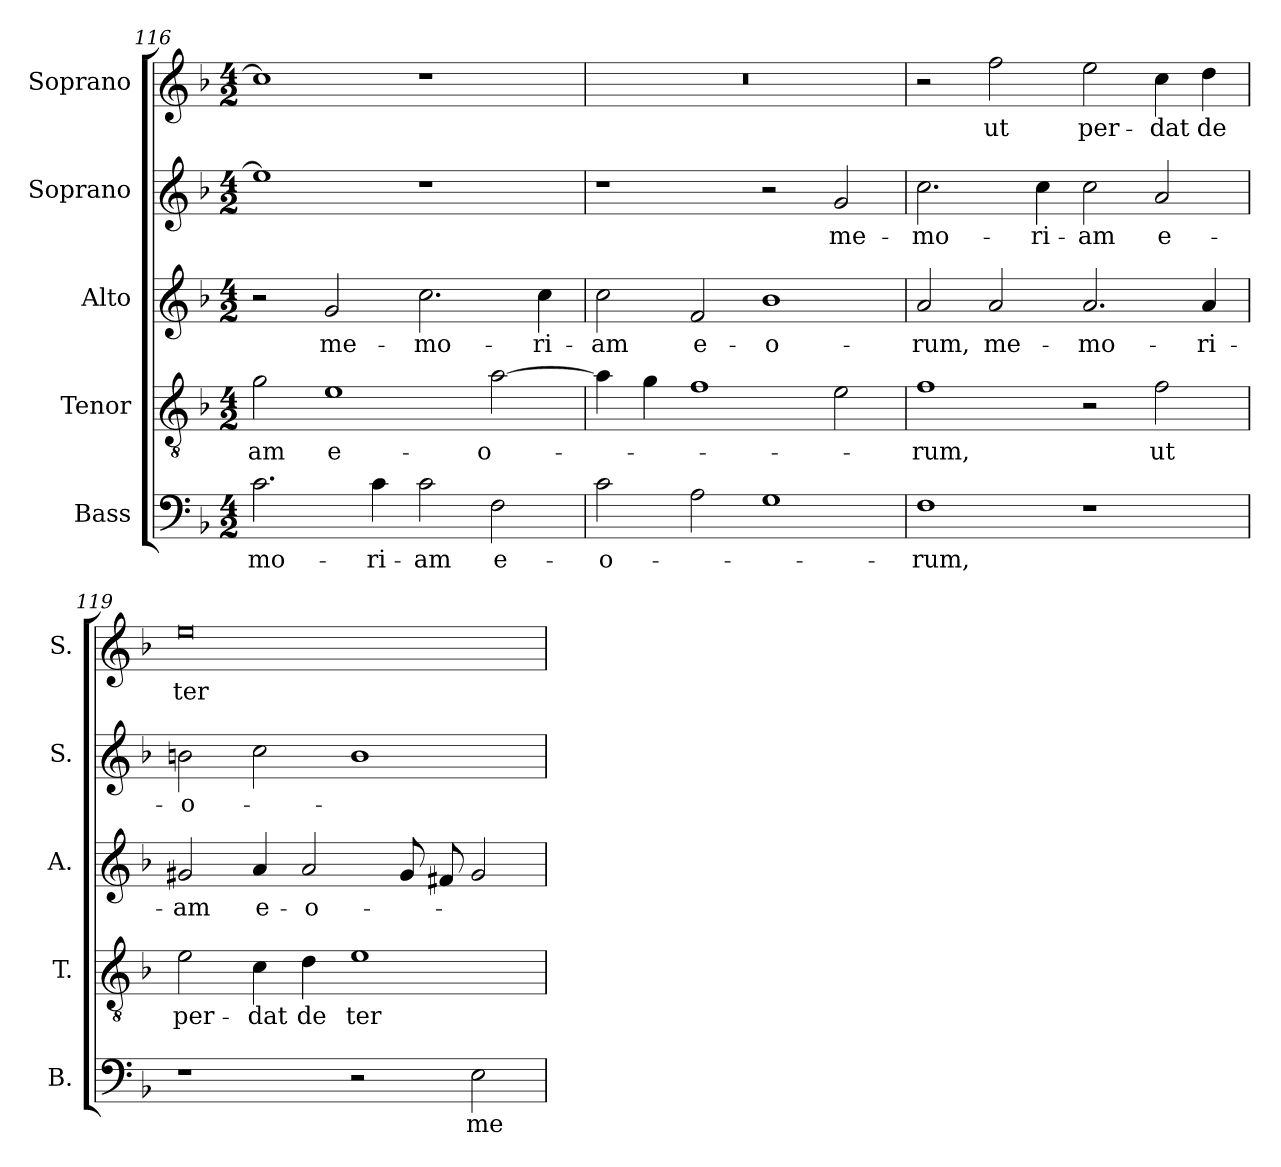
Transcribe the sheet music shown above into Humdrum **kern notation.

**kern	**text	**kern	**text	**kern	**text	**kern	**text	**kern	**text
*part5	*part5	*part4	*part4	*part3	*part3	*part2	*part2	*part1	*part1
*staff5	*staff5	*staff4	*staff4	*staff3	*staff3	*staff2	*staff2	*staff1	*staff1
*I"Bass	*	*I"Tenor	*	*I"Alto	*	*I"Soprano	*	*I"Soprano	*
*I'B.	*	*I'T.	*	*I'A.	*	*I'S.	*	*I'S.	*
*clefF4	*	*clefGv2	*	*clefG2	*	*clefG2	*	*clefG2	*
*	*	*ITrd7c12	*	*	*	*	*	*	*
*k[b-]	*	*k[b-]	*	*k[b-]	*	*k[b-]	*	*k[b-]	*
*F:	*	*F:	*	*F:	*	*F:	*	*F:	*
*M4/2	*	*M4/2	*	*M4/2	*	*M4/2	*	*M4/2	*
=116	=116	=116	=116	=116	=116	=116	=116	=116	=116
!	!LO:LY:b:color=#000000	!	!	!	!	!	!	!	!
!	!	!	!LO:LY:b:color=#000000	!	!	!	!	!	!
2.ci\	-mo-	2Gi\	-am	2r	.	1eei]	.	1cci]	.
!	!	!	!LO:LY:b:color=#000000	!	!	!	!	!	!
!	!	!	!	!	!LO:LY:b:color=#000000	!	!	!	!
.	.	1Ei	e-	2gi/	me-	.	.	.	.
!	!LO:LY:b:color=#000000	!	!	!	!	!	!	!	!
4ci\	-ri-	.	.	.	.	.	.	.	.
!	!LO:LY:b:color=#000000	!	!	!	!	!	!	!	!
!	!	!	!	!	!LO:LY:b:color=#000000	!	!	!	!
2ci\	-am	.	.	2.cci\	-mo-	1r	.	1r	.
!	!LO:LY:b:color=#000000	!	!	!	!	!	!	!	!
!	!	!	!LO:LY:b:color=#000000	!	!	!	!	!	!
2Fi\	e-	[2Ai\	-o-	.	.	.	.	.	.
!	!	!	!	!	!LO:LY:b:color=#000000	!	!	!	!
.	.	.	.	4cci\	-ri-	.	.	.	.
=117	=117	=117	=117	=117	=117	=117	=117	=117	=117
!	!LO:LY:b:color=#000000	!	!	!	!	!	!	!	!
!	!	!	!	!	!LO:LY:b:color=#000000	!	!	!LO:N:vis=1	!
2ci\	-o-	4Ai\]	.	2cci\	-am	1r	.	0r	.
.	.	4Gi\	.	.	.	.	.	.	.
!	!	!	!	!	!LO:LY:b:color=#000000	!	!	!	!
2Ai\	.	1Fi	.	2fi/	e-	.	.	.	.
!	!	!	!	!	!LO:LY:b:color=#000000	!	!	!	!
1Gi	.	.	.	1b-i	-o-	2r	.	.	.
!	!	!	!	!	!	!	!LO:LY:b:color=#000000	!	!
.	.	2Ei\	.	.	.	2gi/	me-	.	.
!!LO:LB:g=z
=118	=118	=118	=118	=118	=118	=118	=118	=118	=118
!	!LO:LY:b:color=#000000	!	!	!	!	!	!	!	!
!	!	!	!LO:LY:b:color=#000000	!	!	!	!	!	!
!	!	!	!	!	!LO:LY:b:color=#000000	!	!	!	!
!	!	!	!	!	!	!	!LO:LY:b:color=#000000	!	!
1Fi	-rum,	1Fi	-rum,	2ai/	-rum,	2.cci\	-mo-	2r	.
!	!	!	!	!	!LO:LY:b:color=#000000	!	!	!	!
!	!	!	!	!	!	!	!	!	!LO:LY:b:color=#000000
.	.	.	.	2ai/	me-	.	.	2ffi\	ut
!	!	!	!	!	!	!	!LO:LY:b:color=#000000	!	!
.	.	.	.	.	.	4cci\	-ri-	.	.
!	!	!	!	!	!LO:LY:b:color=#000000	!	!	!	!
!	!	!	!	!	!	!	!LO:LY:b:color=#000000	!	!
!	!	!	!	!	!	!	!	!	!LO:LY:b:color=#000000
1r	.	2r	.	2.ai/	-mo-	2cci\	-am	2eei\	per-
!	!	!	!LO:LY:b:color=#000000	!	!	!	!	!	!
!	!	!	!	!	!	!	!LO:LY:b:color=#000000	!	!
!	!	!	!	!	!	!	!	!	!LO:LY:b:color=#000000
.	.	2Fi\	ut	.	.	2ai/	e-	4cci\	-dat
!	!	!	!	!	!LO:LY:b:color=#000000	!	!	!	!
!	!	!	!	!	!	!	!	!	!LO:LY:b:color=#000000
.	.	.	.	4ai/	-ri-	.	.	4ddi\	de
=119	=119	=119	=119	=119	=119	=119	=119	=119	=119
!	!	!	!LO:LY:b:color=#000000	!	!	!	!	!	!
!	!	!	!	!	!LO:LY:b:color=#000000	!	!	!	!
!	!	!	!	!	!	!	!LO:LY:b:color=#000000	!	!
!	!	!	!	!	!	!	!	!	!LO:LY:b:color=#000000
1r	.	2Ei\	per-	2g#Xi/	-am	2bni\	-o-	0eei	ter-
!	!	!	!LO:LY:b:color=#000000	!	!	!	!	!	!
!	!	!	!	!	!LO:LY:b:color=#000000	!	!	!	!
.	.	4Ci\	-dat	4ai/	e-	2cci\	.	.	.
!	!	!	!LO:LY:b:color=#000000	!	!	!	!	!	!
!	!	!	!	!	!LO:LY:b:color=#000000	!	!	!	!
.	.	4Di\	de	2ai/	-o-	.	.	.	.
!	!	!	!LO:LY:b:color=#000000	!	!	!	!	!	!
2r	.	1Ei	ter-	.	.	1bi	.	.	.
.	.	.	.	8g#i/	.	.	.	.	.
.	.	.	.	8f#Xi/	.	.	.	.	.
!	!LO:LY:b:color=#000000	!	!	!	!	!	!	!	!
2Ei\	me-	.	.	2g#i/	.	.	.	.	.
=	=	=	=	=	=	=	=	=	=
*-	*-	*-	*-	*-	*-	*-	*-	*-	*-
